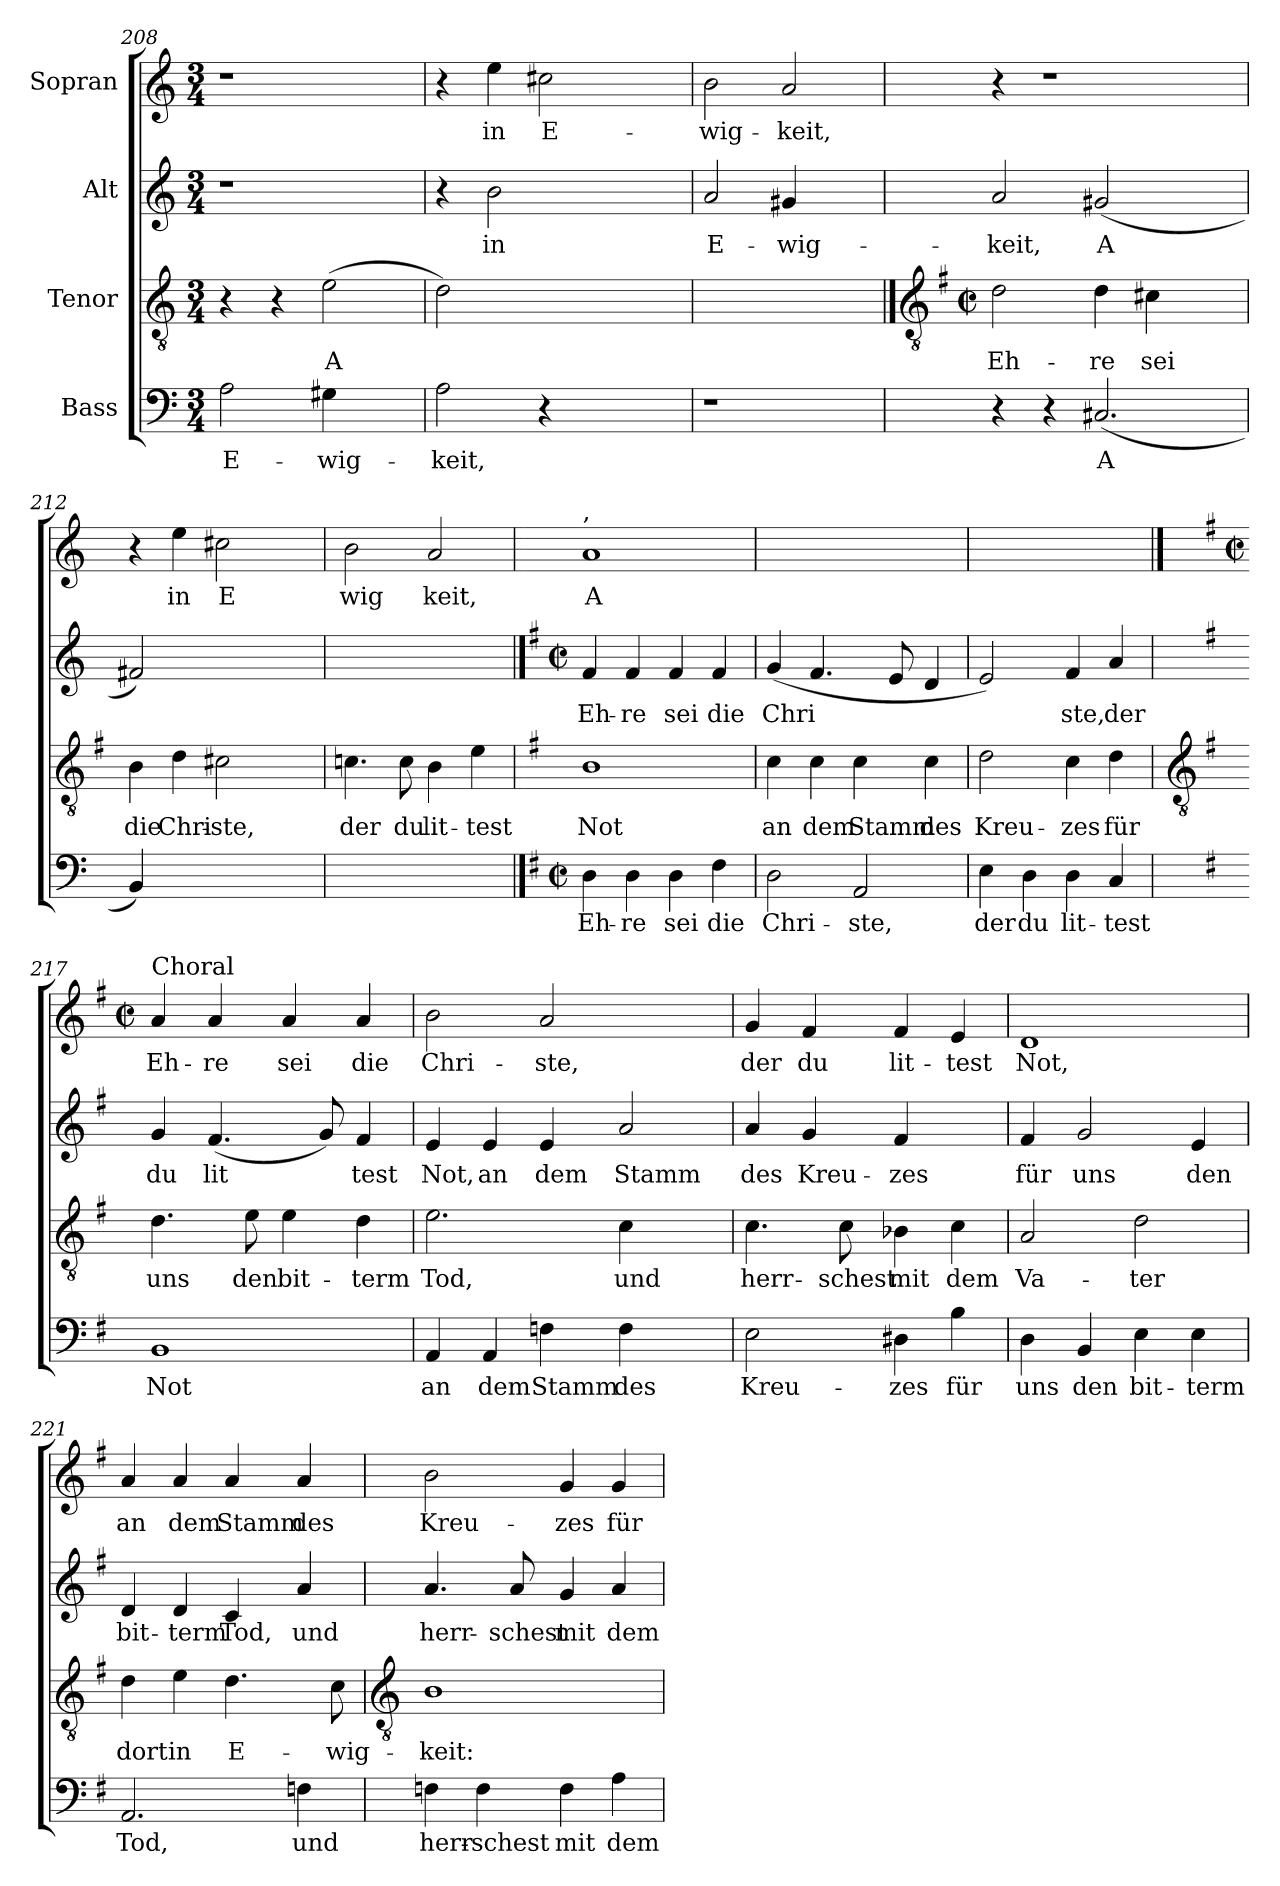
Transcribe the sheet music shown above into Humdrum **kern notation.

**kern	**text	**kern	**text	**kern	**text	**kern	**text
*part4	*part4	*part3	*part3	*part2	*part2	*part1	*part1
*staff4	*staff4	*staff3	*staff3	*staff2	*staff2	*staff1	*staff1
*I"Bass	*	*I"Tenor	*	*I"Alt	*	*I"Sopran	*
*clefF4	*	*clefGv2	*	*clefG2	*	*clefG2	*
*k[]	*	*k[]	*	*k[]	*	*k[]	*
*C:	*	*C:	*	*C:	*	*C:	*
*M3/4	*	*M3/4	*	*M3/4	*	*M3/4	*
=208	=208	=208	=208	=208	=208	=208	=208
!	!LO:LY:b	!	!	!LO:N:vis=1	!	!LO:N:vis=1	!
2A	E-	4r	.	2.r	.	2.r	.
.	.	4r	.	.	.	.	.
!	!LO:LY:b	!	!LO:LY:b	!	!	!	!
4G#X	-wig-	(>2e	A	.	.	.	.
4ryy	.	.	.	4ryy	.	4ryy	.
!!LO:LB:g=z
=209	=209	=209	=209	=209	=209	=209	=209
!	!LO:LY:b	!	!	!	!	!	!
2A	-keit,	2d)	.	4r	.	4r	.
!	!	!	!	!	!LO:LY:b	!	!LO:LY:b
.	.	.	.	2b	in	4ee	in
!	!	!	!LO:LY:b	!	!	!	!LO:LY:b
4r	.	[2.c#X;<yy	men.	.	.	2cc#X	E-
2ryy	.	.	.	2ryy	.	.	.
.	.	.	.	.	.	4ryy	.
=210	=210	=210	=210	=210	=210	=210	=210
!LO:N:vis=1	!	!	!	!	!LO:LY:b	!	!LO:LY:b
2.r	.	2c#yy_	.	2a	E-	2b	-wig-
!	!	!	!	!	!LO:LY:b	!	!LO:LY:b
.	.	4c#yy]	.	4g#X	-wig-	2a	-keit,
4ryy	.	4ryy	.	4ryy	.	.	.
!!LO:LB:g=z
=211	=211	==211	=211	=211	=211	=211	=211
*	*	*clefGv2	*	*	*	*	*
*	*	*k[f#]	*	*	*	*	*
*	*	*G:	*	*	*	*	*
*	*	*M2/2	*	*	*	*	*
*	*	*met(c|)	*	*	*	*	*
!	!	!	!LO:LY:b	!	!LO:LY:b	!	!
4r	.	2d	Eh-	2a	-keit,	4r	.
!	!	!	!	!	!	!LO:N:vis=1	!
4r	.	.	.	.	.	2.r	.
!	!LO:LY:b	!	!LO:LY:b	!	!LO:LY:b	!	!
(<2.C#X	A	4d	-re	(<2g#X	A	.	.
!	!	!	!LO:LY:b	!	!	!	!
.	.	4c#X	sei	.	.	.	.
.	.	4ryy	.	4ryy	.	4ryy	.
!!LO:LB:g=z
=212	=212	=212	=212	=212	=212	=212	=212
!	!	!	!LO:LY:b	!	!	!	!
4BB)	.	4B	die	2f#X)	.	4r	.
!	!LO:LY:b	!	!LO:LY:b	!	!	!	!LO:LY:b
[2.AA;<yy	men.	4d	Chri-	.	.	4ee	in
!	!	!	!LO:LY:b	!	!LO:LY:b	!	!LO:LY:b
.	.	2c#X	-ste,	[2.e;<yy	men.	2cc#X	E
4ryy	.	4ryy	.	.	.	4ryy	.
=213	=213	=213	=213	=213	=213	=213	=213
!	!	!	!LO:LY:b	!	!	!	!LO:LY:b
2AAyy_	.	4.cn	der	2eyy_	.	2b	wig
!	!	!	!LO:LY:b	!	!	!	!
.	.	8c	du	.	.	.	.
!	!	!	!LO:LY:b	!	!	!	!LO:LY:b
4AAyy]	.	4B	lit-	4eyy]	.	2a	keit,
!	!	!	!LO:LY:b	!	!	!	!
4ryy	.	4e	-test	4ryy	.	.	.
!!LO:LB:g=z
==214	=214	=214	=214	==214	=214	=214	=214
*k[f#]	*	*	*	*k[f#]	*	*	*
*G:	*	*	*	*G:	*	*	*
*M2/2	*	*	*	*M2/2	*	*	*
*met(c|)	*	*	*	*met(c|)	*	*	*
!	!	!	!	!	!	!LO:TX:a:t=,	!
!	!LO:LY:b	!	!LO:LY:b	!	!LO:LY:b	!	!LO:LY:b
4D	Eh-	1B	Not	4f#	Eh-	1a	A
!	!LO:LY:b	!	!	!	!LO:LY:b	!	!
4D	-re	.	.	4f#	-re	.	.
!	!LO:LY:b	!	!	!	!LO:LY:b	!	!
4D	sei	.	.	4f#	sei	.	.
!	!LO:LY:b	!	!	!	!LO:LY:b	!	!
4F#	die	.	.	4f#	die	.	.
=215	=215	=215	=215	=215	=215	=215	=215
!	!LO:LY:b	!	!LO:LY:b	!	!LO:LY:b	!	!LO:LY:b
2D	Chri-	4c	an	(<4g	Chri	[2.a;<yy	men.
!	!	!	!LO:LY:b	!	!	!	!
.	.	4c	dem	4.f#	.	.	.
!	!LO:LY:b	!	!LO:LY:b	!	!	!	!
2AA	-ste,	4c	Stamm	.	.	.	.
.	.	.	.	8e	.	.	.
!	!	!	!LO:LY:b	!	!	!	!
.	.	4c	des	4d	.	4ryy	.
=216	=216	=216	=216	=216	=216	=216	=216
!	!LO:LY:b	!	!LO:LY:b	!	!	!	!
4E	der	2d	Kreu-	2e)	.	2ayy_	.
!	!LO:LY:b	!	!	!	!	!	!
4D	du	.	.	.	.	.	.
!	!LO:LY:b	!	!LO:LY:b	!	!LO:LY:b	!	!
4D	lit-	4c	-zes	4f#	ste,	4ayy]	.
!	!LO:LY:b	!	!LO:LY:b	!	!LO:LY:b	!	!
4C	-test	4d	für	4a	der	4ryy	.
!!LO:LB:g=z
=217	==217	=217	==217	=217	==217	==217	==217
*	*	*clefGv2	*	*	*	*	*
*	*	*	*	*	*	*k[f#]	*
*	*	*	*	*	*	*G:	*
*	*	*	*	*	*	*M2/2	*
*	*	*	*	*	*	*met(c|)	*
!	!	!	!	!	!	!LO:TX:a:t=Choral	!
!	!LO:LY:b	!	!LO:LY:b	!	!LO:LY:b	!	!LO:LY:b
1BB	Not	4.d	uns	4g	du	4a	Eh-
!	!	!	!	!	!LO:LY:b	!	!LO:LY:b
.	.	.	.	(<4.f#	lit	4a	-re
!	!	!	!LO:LY:b	!	!	!	!
.	.	8e	den	.	.	.	.
!	!	!	!LO:LY:b	!	!	!	!LO:LY:b
.	.	4e	bit-	.	.	4a	sei
!	!	!	!	!	!LO:LY:b	!	!
.	.	.	.	8g)	-	.	.
!	!	!	!LO:LY:b	!	!LO:LY:b	!	!LO:LY:b
.	.	4d	-term	4f#	test	4a	die
=218	=218	=218	=218	=218	=218	=218	=218
!	!LO:LY:b	!	!LO:LY:b	!	!LO:LY:b	!	!LO:LY:b
4AA	an	2.e	Tod,	4e	Not,	2b	Chri-
!	!LO:LY:b	!	!	!	!LO:LY:b	!	!
4AA	dem	.	.	4e	an	.	.
!	!LO:LY:b	!	!	!	!LO:LY:b	!	!LO:LY:b
4Fn	Stamm	.	.	4e	dem	2a	-ste,
!	!LO:LY:b	!	!LO:LY:b	!	!LO:LY:b	!	!
4F	des	4c	und	2a	Stamm	.	.
4ryy	.	4ryy	.	.	.	4ryy	.
=219	=219	=219	=219	=219	=219	=219	=219
!	!LO:LY:b	!	!LO:LY:b	!	!LO:LY:b	!	!LO:LY:b
2E	Kreu-	4.c	herr-	4a	des	4g	der
!	!	!	!	!	!LO:LY:b	!	!LO:LY:b
.	.	.	.	4g	Kreu-	4f#	du
!	!	!	!LO:LY:b	!	!	!	!
.	.	8c	-schest	.	.	.	.
!	!LO:LY:b	!	!LO:LY:b	!	!LO:LY:b	!	!LO:LY:b
4D#X	-zes	4B-X	mit	4f#	-zes	4f#	lit-
!	!LO:LY:b	!	!LO:LY:b	!	!	!	!LO:LY:b
4B	für	4c	dem	4ryy	.	4e	-test
!!LO:LB:g=z
=220	=220	=220	=220	=220	=220	=220	=220
!	!LO:LY:b	!	!LO:LY:b	!	!LO:LY:b	!	!LO:LY:b
4D	uns	2A	Va-	4f#	für	1d	Not,
!	!LO:LY:b	!	!	!	!LO:LY:b	!	!
4BB	den	.	.	2g	uns	.	.
!	!LO:LY:b	!	!LO:LY:b	!	!	!	!
4E	bit-	2d	-ter	.	.	.	.
!	!LO:LY:b	!	!	!	!LO:LY:b	!	!
4E	-term	.	.	4e	den	.	.
=221	=221	=221	=221	=221	=221	=221	=221
!	!LO:LY:b	!	!LO:LY:b	!	!LO:LY:b	!	!LO:LY:b
2.AA	Tod,	4d	dort	4d	bit-	4a	an
!	!	!	!LO:LY:b	!	!LO:LY:b	!	!LO:LY:b
.	.	4e	in	4d	-term	4a	dem
!	!	!	!LO:LY:b	!	!LO:LY:b	!	!LO:LY:b
.	.	4.d	E-	4c	Tod,	4a	Stamm
!	!LO:LY:b	!	!	!	!LO:LY:b	!	!LO:LY:b
4Fn	und	.	.	4a	und	4a	des
!	!	!	!LO:LY:b	!	!	!	!
.	.	8c	-wig-	.	.	.	.
!!LO:LB:g=z
=222	=222	=222	=222	=222	=222	=222	=222
*	*	*clefGv2	*	*	*	*	*
!	!LO:LY:b	!	!LO:LY:b	!	!LO:LY:b	!	!LO:LY:b
4Fn	herr-	1B	-keit:	4.a	herr-	2b	Kreu-
!	!LO:LY:b	!	!	!	!	!	!
4F	-schest	.	.	.	.	.	.
!	!	!	!	!	!LO:LY:b	!	!
.	.	.	.	8a	-schest	.	.
!	!LO:LY:b	!	!	!	!LO:LY:b	!	!LO:LY:b
4F	mit	.	.	4g	mit	4g	-zes
!	!LO:LY:b	!	!	!	!LO:LY:b	!	!LO:LY:b
4A	dem	.	.	4a	dem	4g	für
=	=	=	=	=	=	=	=
*-	*-	*-	*-	*-	*-	*-	*-
